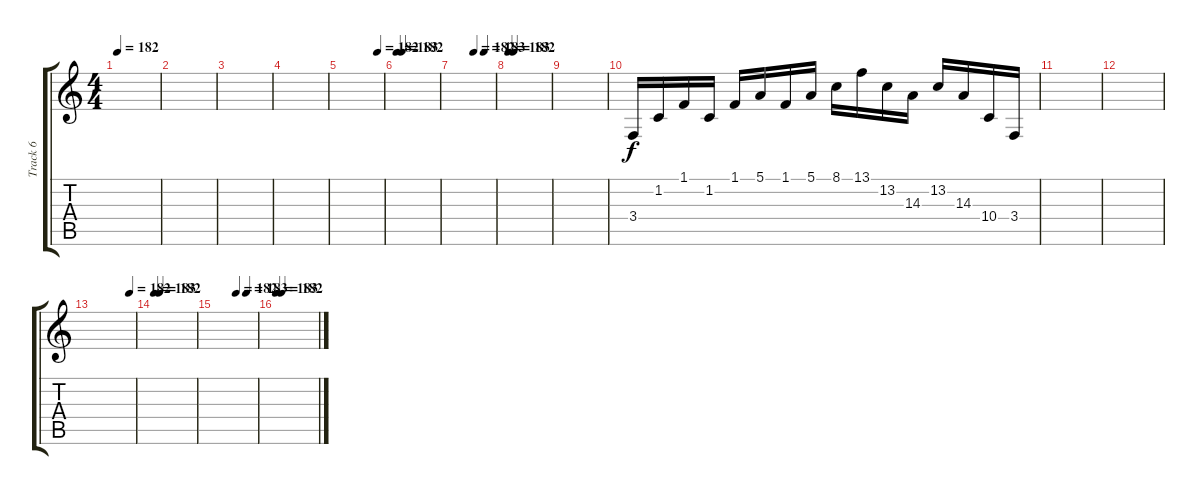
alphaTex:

\track ("Track 6" "Track 6") {instrument lead2sawtooth}
\staff {score tabs}
\tuning (E4 B3 G3 D3 A2 E2) {hide}
\ts (4 4)
\tempo 182
\clef g2
\ks c
|
|
|
|
\tempo (182 0.875)
|
\tempo 183
\tempo (182 0.125)
|
\tempo (182 0.5)
\tempo (183 0.75)
|
\tempo 183
\tempo (182 0.125)
|
|
3.4.16 1.2.16 1.1.16 1.2.16 1.1.16 5.1.16 1.1.16 5.1.16 8.1.16 13.1.16 13.2.16 14.3.16 13.2.16 14.3.16 10.4.16 3.4.16 |
|
|
\tempo (182 0.875)
|
\tempo 183
\tempo (182 0.125)
|
\tempo (182 0.5)
\tempo (183 0.75)
|
\tempo 183
\tempo (182 0.125)
